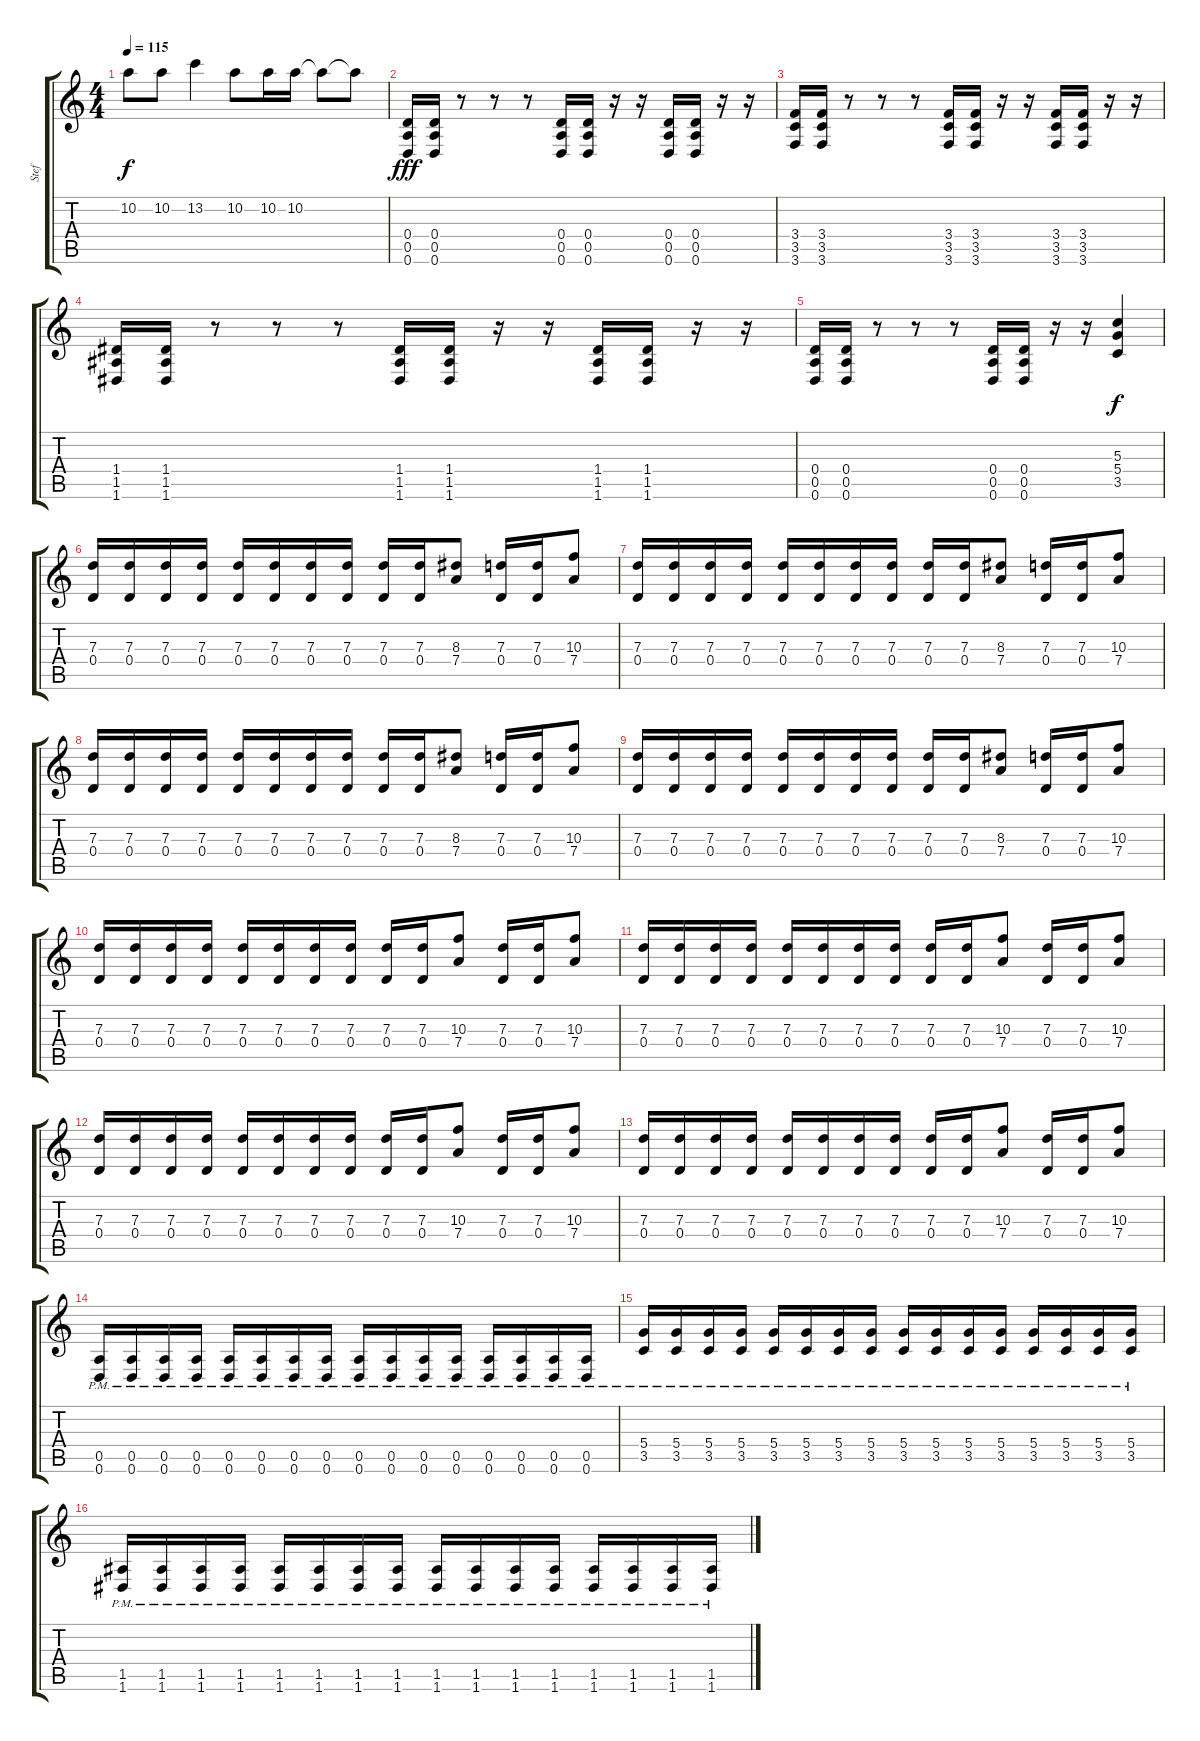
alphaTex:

\track ("Stef" "Stef") {instrument distortionguitar}
\staff {score tabs}
\tuning (E4 B3 G3 D3 A2 D2) {hide}
\ts (4 4)
\tempo 115
\clef g2
\ks c
10.2.8{dy f} 10.2.8 13.2.4 10.2.8 10.2.16 10.2.16 10.2{t}.8 10.2{t}.8 |
(0.4 0.5 0.6).16{dy fff} (0.4 0.5 0.6).16 r.8 r.8 r.8 (0.4 0.5 0.6).16 (0.4 0.5 0.6).16 r.16 r.16 (0.4 0.5 0.6).16 (0.4 0.5 0.6).16 r.16 r.16 |
(3.4 3.5 3.6).16 (3.4 3.5 3.6).16 r.8 r.8 r.8 (3.4 3.5 3.6).16 (3.4 3.5 3.6).16 r.16 r.16 (3.4 3.5 3.6).16 (3.4 3.5 3.6).16 r.16 r.16 |
(1.4 1.5 1.6).16 (1.4 1.5 1.6).16 r.8 r.8 r.8 (1.4 1.5 1.6).16 (1.4 1.5 1.6).16 r.16 r.16 (1.4 1.5 1.6).16 (1.4 1.5 1.6).16 r.16 r.16 |
(0.4 0.5 0.6).16 (0.4 0.5 0.6).16 r.8 r.8 r.8 (0.4 0.5 0.6).16 (0.4 0.5 0.6).16 r.16 r.16 (5.3 5.4 3.5).4{dy f} |
(7.3 0.4).16 (7.3 0.4).16 (7.3 0.4).16 (7.3 0.4).16 (7.3 0.4).16 (7.3 0.4).16 (7.3 0.4).16 (7.3 0.4).16 (7.3 0.4).16 (7.3 0.4).16 (8.3 7.4).8 (7.3 0.4).16 (7.3 0.4).16 (10.3 7.4).8 |
(7.3 0.4).16 (7.3 0.4).16 (7.3 0.4).16 (7.3 0.4).16 (7.3 0.4).16 (7.3 0.4).16 (7.3 0.4).16 (7.3 0.4).16 (7.3 0.4).16 (7.3 0.4).16 (8.3 7.4).8 (7.3 0.4).16 (7.3 0.4).16 (10.3 7.4).8 |
(7.3 0.4).16 (7.3 0.4).16 (7.3 0.4).16 (7.3 0.4).16 (7.3 0.4).16 (7.3 0.4).16 (7.3 0.4).16 (7.3 0.4).16 (7.3 0.4).16 (7.3 0.4).16 (8.3 7.4).8 (7.3 0.4).16 (7.3 0.4).16 (10.3 7.4).8 |
(7.3 0.4).16 (7.3 0.4).16 (7.3 0.4).16 (7.3 0.4).16 (7.3 0.4).16 (7.3 0.4).16 (7.3 0.4).16 (7.3 0.4).16 (7.3 0.4).16 (7.3 0.4).16 (8.3 7.4).8 (7.3 0.4).16 (7.3 0.4).16 (10.3 7.4).8 |
(7.3 0.4).16 (7.3 0.4).16 (7.3 0.4).16 (7.3 0.4).16 (7.3 0.4).16 (7.3 0.4).16 (7.3 0.4).16 (7.3 0.4).16 (7.3 0.4).16 (7.3 0.4).16 (10.3 7.4).8 (7.3 0.4).16 (7.3 0.4).16 (10.3 7.4).8 |
(7.3 0.4).16 (7.3 0.4).16 (7.3 0.4).16 (7.3 0.4).16 (7.3 0.4).16 (7.3 0.4).16 (7.3 0.4).16 (7.3 0.4).16 (7.3 0.4).16 (7.3 0.4).16 (10.3 7.4).8 (7.3 0.4).16 (7.3 0.4).16 (10.3 7.4).8 |
(7.3 0.4).16 (7.3 0.4).16 (7.3 0.4).16 (7.3 0.4).16 (7.3 0.4).16 (7.3 0.4).16 (7.3 0.4).16 (7.3 0.4).16 (7.3 0.4).16 (7.3 0.4).16 (10.3 7.4).8 (7.3 0.4).16 (7.3 0.4).16 (10.3 7.4).8 |
(7.3 0.4).16 (7.3 0.4).16 (7.3 0.4).16 (7.3 0.4).16 (7.3 0.4).16 (7.3 0.4).16 (7.3 0.4).16 (7.3 0.4).16 (7.3 0.4).16 (7.3 0.4).16 (10.3 7.4).8 (7.3 0.4).16 (7.3 0.4).16 (10.3 7.4).8 |
(0.5{pm} 0.6{pm}).16 (0.5{pm} 0.6{pm}).16 (0.5{pm} 0.6{pm}).16 (0.5{pm} 0.6{pm}).16 (0.5{pm} 0.6{pm}).16 (0.5{pm} 0.6{pm}).16 (0.5{pm} 0.6{pm}).16 (0.5{pm} 0.6{pm}).16 (0.5{pm} 0.6{pm}).16 (0.5{pm} 0.6{pm}).16 (0.5{pm} 0.6{pm}).16 (0.5{pm} 0.6{pm}).16 (0.5{pm} 0.6{pm}).16 (0.5{pm} 0.6{pm}).16 (0.5{pm} 0.6{pm}).16 (0.5{pm} 0.6{pm}).16 |
(5.4{pm} 3.5{pm}).16 (5.4{pm} 3.5{pm}).16 (5.4{pm} 3.5{pm}).16 (5.4{pm} 3.5{pm}).16 (5.4{pm} 3.5{pm}).16 (5.4{pm} 3.5{pm}).16 (5.4{pm} 3.5{pm}).16 (5.4{pm} 3.5{pm}).16 (5.4{pm} 3.5{pm}).16 (5.4{pm} 3.5{pm}).16 (5.4{pm} 3.5{pm}).16 (5.4{pm} 3.5{pm}).16 (5.4{pm} 3.5{pm}).16 (5.4{pm} 3.5{pm}).16 (5.4{pm} 3.5{pm}).16 (5.4 3.5{pm}).16 |
(1.5{pm} 1.6{pm}).16 (1.5{pm} 1.6{pm}).16 (1.5{pm} 1.6{pm}).16 (1.5{pm} 1.6{pm}).16 (1.5{pm} 1.6{pm}).16 (1.5{pm} 1.6{pm}).16 (1.5{pm} 1.6{pm}).16 (1.5{pm} 1.6{pm}).16 (1.5{pm} 1.6{pm}).16 (1.5{pm} 1.6{pm}).16 (1.5{pm} 1.6{pm}).16 (1.5{pm} 1.6{pm}).16 (1.5{pm} 1.6{pm}).16 (1.5{pm} 1.6{pm}).16 (1.5{pm} 1.6{pm}).16 (1.5{pm} 1.6{pm}).16
